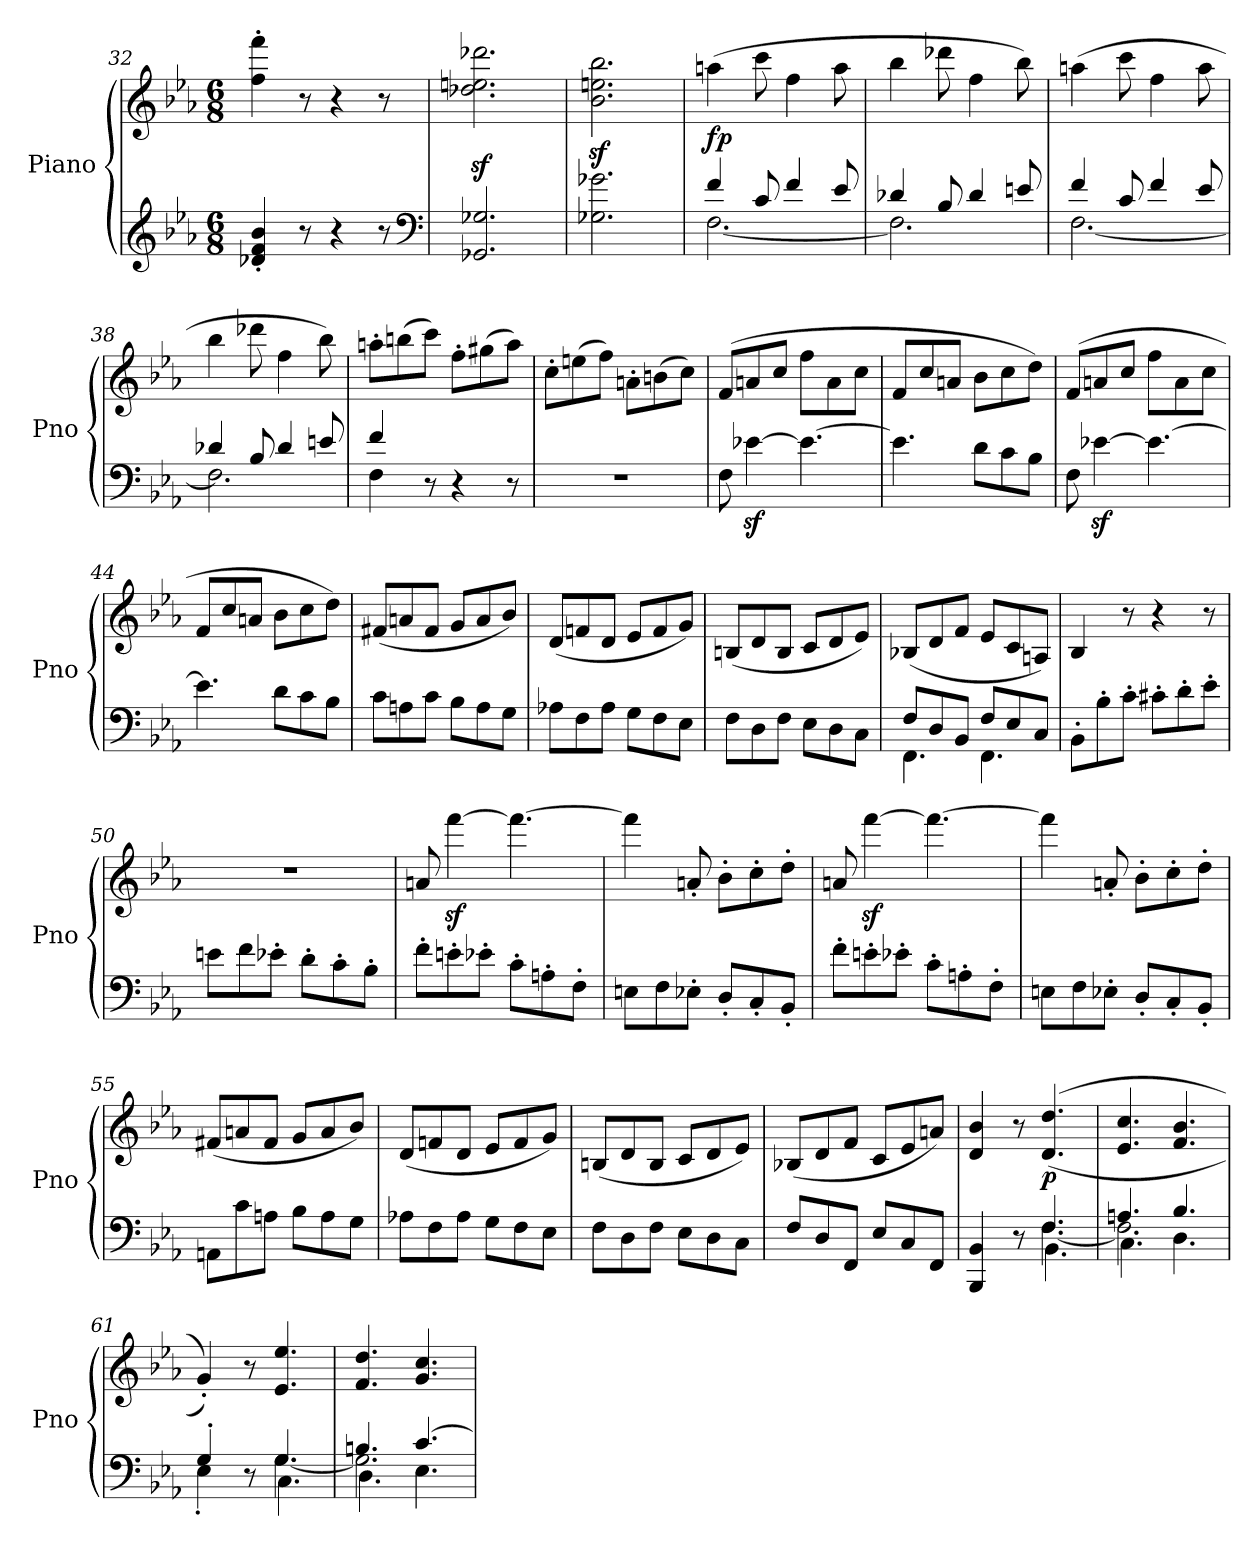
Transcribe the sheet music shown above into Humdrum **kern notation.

**kern	**kern	**dynam
*part1	*part1	*part1
*staff2	*staff1	*staff1/2
*I"Piano	*	*
*I'Pno	*	*
*clefG2	*clefG2	*
*k[b-e-a-]	*k[b-e-a-]	*
*E-:	*E-:	*
*M6/8	*M6/8	*
=32	=32	=32
4d-X/' 4f/' 4b-/'	4ff\' 4fff\'	.
8r	8r	.
4r	4r	.
8r	8r	.
*clefF4	*	*
=33	=33	=33
2.GG-X/ 2.G-X/	2.dd-X\z< 2.een\z< 2.ddd-X\z<	.
=34	=34	=34
2.G-X\ 2.g-X\	2.b-\z< 2.een\z< 2.bb-\z<	.
=35	=35	=35
*^	*	*
!	!	!	!LO:DY:b
4f/	[2.F\	(4aan\	fp
8c/	.	8ccc\	.
4f/	.	4ff\	.
8e-/	.	8aa\	.
=36	=36	=36	=36
4d-X/	2.F\]	4bb-\	.
8B-/	.	8ddd-X\	.
4d-/	.	4ff\	.
8en/	.	8bb-\)	.
!!LO:PB:g=z
=37	=37	=37	=37
4f/	[2.F\	(4aan\	.
8c/	.	8ccc\	.
4f/	.	4ff\	.
8e-/	.	8aa\	.
=38	=38	=38	=38
4d-X/	2.F\]	4bb-\	.
8B-/	.	8ddd-X\	.
4d-/	.	4ff\	.
8en/	.	8bb-\)	.
=39	=39	=39	=39
4f/	4F\	8aan'\L	.
.	.	(8bbn\	.
8r	2ryy	8ccc\J)	.
4r	.	8ff'\L	.
.	.	(8gg#X\	.
8r	.	8aa\J)	.
*v	*v	*	*
=40	=40	=40
2.r	8cc'\L	.
.	(8een\	.
.	8ff\J)	.
.	8an'\L	.
.	(8bn\	.
.	8cc\J)	.
=41	=41	=41
8F\	(8f/L	.
[4e-Xz<\	8an/	.
.	8cc/J	.
4.e-\_	8ff\L	.
.	8a\	.
.	8cc\J	.
=42	=42	=42
4.e-\]	8f/L	.
.	8cc/	.
.	8an/J	.
8d\L	8b-\L	.
8c\	8cc\	.
8B-\J	8dd\J)	.
=43	=43	=43
8F\	(8f/L	.
[4e-Xz<\	8an/	.
.	8cc/J	.
4.e-\_	8ff\L	.
.	8a\	.
.	8cc\J	.
!!LO:LB:g=z
=44	=44	=44
4.e-\]	8f/L	.
.	8cc/	.
.	8an/J	.
8d\L	8b-\L	.
8c\	8cc\	.
8B-\J	8dd\J)	.
=45	=45	=45
8c\L	(8f#X/L	.
8An\	8an/	.
8c\J	8f#/J	.
8B-\L	8g/L	.
8A\	8a/	.
8G\J	8b-/J)	.
=46	=46	=46
8A-X\L	(8d/L	.
8F\	8fn/	.
8A-\J	8d/J	.
8G\L	8e-/L	.
8F\	8f/	.
8E-\J	8g/J)	.
=47	=47	=47
8F\L	(8Bn/L	.
8D\	8d/	.
8F\J	8B/J	.
8E-\L	8c/L	.
8D\	8d/	.
8C\J	8e-/J)	.
=48	=48	=48
*^	*	*
8F/L	4.FF\	(8B-X/L	.
8D/	.	8d/	.
8BB-/J	.	8f/J	.
8F/L	4.FF\	8e-/L	.
8E-/	.	8c/	.
8C/J	.	8An/J)	.
*v	*v	*	*
=49	=49	=49
8BB-'\L	4B-/	.
8B-'\	.	.
8c'\J	8r	.
8c#X'\L	4r	.
8d'\	.	.
8e-'\J	8r	.
=50	=50	=50
8en\L	2.r	.
8f\	.	.
8e-X'\J	.	.
8d'\L	.	.
8c'\	.	.
8B-'\J	.	.
!!LO:LB:g=z
=51	=51	=51
8f'\L	8an/	.
8en'\	[4fffz<\	.
8e-X'\J	.	.
8c'\L	4.fff\_	.
8An'\	.	.
8F'\J	.	.
=52	=52	=52
8En\L	4fff\]	.
8F\	.	.
8E-X'\J	8an'/	.
8D'/L	8b-'\L	.
8C'/	8cc'\	.
8BB-'/J	8dd'\J	.
=53	=53	=53
8f'\L	8an/	.
8en'\	[4fffz<\	.
8e-X'\J	.	.
8c'\L	4.fff\_	.
8An'\	.	.
8F'\J	.	.
=54	=54	=54
8En\L	4fff\]	.
8F\	.	.
8E-X'\J	8an'/	.
8D'/L	8b-'\L	.
8C'/	8cc'\	.
8BB-'/J	8dd'\J	.
=55	=55	=55
8AAn\L	(8f#X/L	.
8c\	8an/	.
8An\J	8f#/J	.
8B-\L	8g/L	.
8A\	8a/	.
8G\J	8b-/J)	.
=56	=56	=56
8A-X\L	(8d/L	.
8F\	8fn/	.
8A-\J	8d/J	.
8G\L	8e-/L	.
8F\	8f/	.
8E-\J	8g/J)	.
!!LO:LB:g=z
=57	=57	=57
8F\L	(8Bn/L	.
8D\	8d/	.
8F\J	8B/J	.
8E-\L	8c/L	.
8D\	8d/	.
8C\J	8e-/J)	.
=58	=58	=58
8F/L	(8B-X/L	.
8D/	8d/	.
8FF/J	8f/J	.
8E-/L	8c/L	.
8C/	8e-/	.
8FF/J	8an/J)	.
=59	=59	=59
*^	*	*
*	*^	*	*
4BBB-/ 4BB-/	4.ryy	4.ryy	4d/ 4b-/	.
8r	.	.	8r	.
!	!	!	!	!LO:DY:b
4.F/	[4.F\	4.BB-\	((4.d/ 4.dd/	p
=60	=60	=60	=60	=60
4.An/	2.F\]	4.C\	4.e-/ 4.cc/	.
4.B-/	.	4.D\	4.f/ 4.b-/	.
=61	=61	=61	=61	=61
4G'/	4E-'\	4.ryy	4g'/))	.
8r	8ryy	.	8r	.
4.G/	[4.G\	4.C\	4.e-/ 4.ee-/	.
=62	=62	=62	=62	=62
4.Bn/	2.G\]	4.D\	4.f/ 4.dd/	.
[4.c/	.	4.E-\	4.g/ 4.cc/	.
*v	*v	*v	*	*
=	=	=
*-	*-	*-
